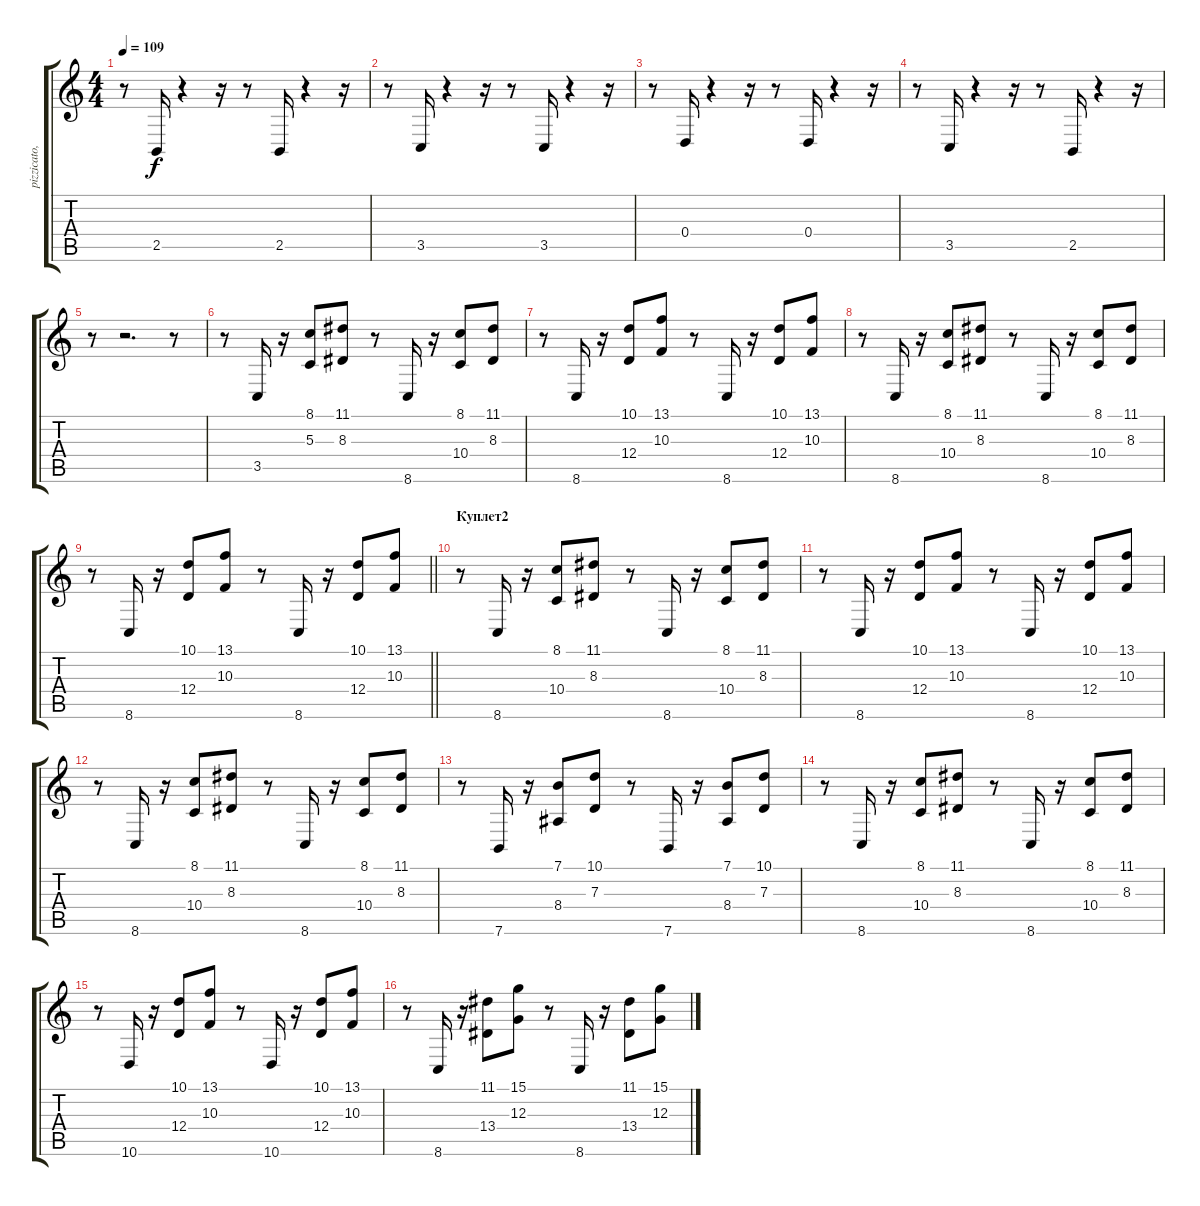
\track ("pizzicato, timpani" "pizzicato,") {instrument pizzicatostrings}
\staff {score tabs}
\tuning (E4 B3 G3 D3 A2 E2) {hide}
\ts (4 4)
\tempo 109
\clef g2
\ks c
r.8{dy f} 2.5.16 r.4 r.16 r.8 2.5.16 r.4 r.16 |
r.8 3.5.16 r.4 r.16 r.8 3.5.16 r.4 r.16 |
r.8 0.4.16 r.4 r.16 r.8 0.4.16 r.4 r.16 |
r.8 3.5.16 r.4 r.16 r.8 2.5.16 r.4 r.16 |
r.8 r.2{d} r.8 |
r.8 3.5.16 r.16 (8.1 5.3).8 (11.1 8.3).8 r.8 8.6.16 r.16 (8.1 10.4).8 (11.1 8.3).8 |
r.8 8.6.16 r.16 (10.1 12.4).8 (13.1 10.3).8 r.8 8.6.16 r.16 (10.1 12.4).8 (13.1 10.3).8 |
r.8 8.6.16 r.16 (8.1 10.4).8 (11.1 8.3).8 r.8 8.6.16 r.16 (8.1 10.4).8 (11.1 8.3).8 |
\barLineRight lightlight
r.8 8.6.16 r.16 (10.1 12.4).8 (13.1 10.3).8 r.8 8.6.16 r.16 (10.1 12.4).8 (13.1 10.3).8 |
\section ("" "Куплет2")
r.8 8.6.16 r.16 (8.1 10.4).8 (11.1 8.3).8 r.8 8.6.16 r.16 (8.1 10.4).8 (11.1 8.3).8 |
r.8 8.6.16 r.16 (10.1 12.4).8 (13.1 10.3).8 r.8 8.6.16 r.16 (10.1 12.4).8 (13.1 10.3).8 |
r.8 8.6.16 r.16 (8.1 10.4).8 (11.1 8.3).8 r.8 8.6.16 r.16 (8.1 10.4).8 (11.1 8.3).8 |
r.8 7.6.16 r.16 (7.1 8.4).8 (10.1 7.3).8 r.8 7.6.16 r.16 (7.1 8.4).8 (10.1 7.3).8 |
r.8 8.6.16 r.16 (8.1 10.4).8 (11.1 8.3).8 r.8 8.6.16 r.16 (8.1 10.4).8 (11.1 8.3).8 |
r.8 10.6.16 r.16 (10.1 12.4).8 (13.1 10.3).8 r.8 10.6.16 r.16 (10.1 12.4).8 (13.1 10.3).8 |
r.8 8.6.16 r.16 (11.1 13.4).8 (15.1 12.3).8 r.8 8.6.16 r.16 (11.1 13.4).8 (15.1 12.3).8
